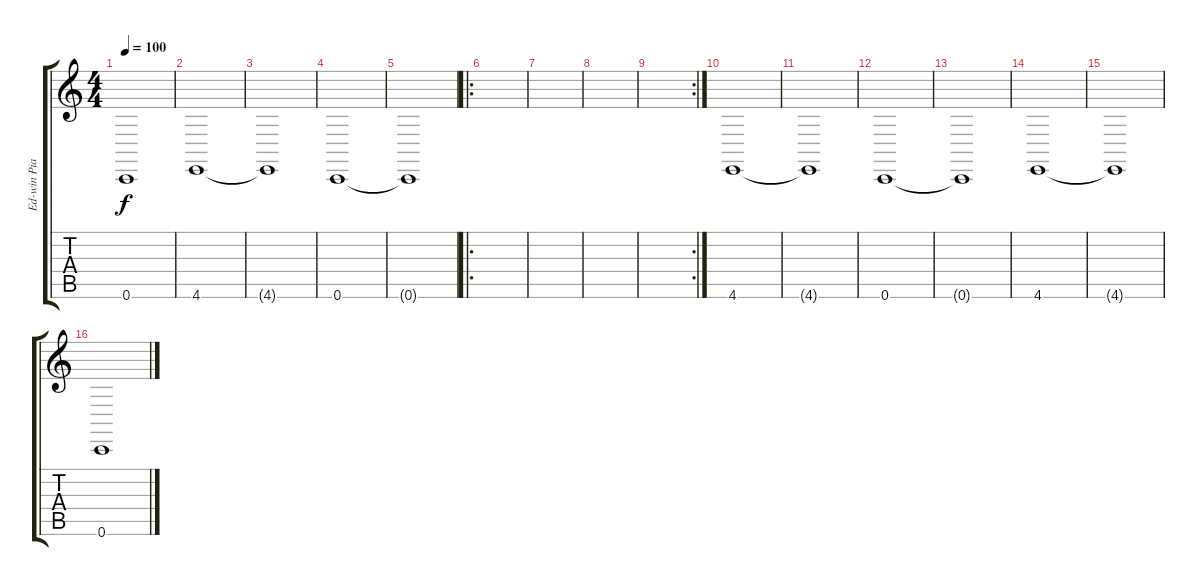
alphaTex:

\track ("Ed-win Piano" "Ed-win Pia") {instrument brightacousticpiano}
\staff {score tabs}
\tuning (E5 B4 G4 D4 A3 C2) {hide}
\ts (4 4)
\tempo 100
\clef g2
\ks c
0.6{t}.1{dy f} |
4.6.1 |
4.6{t}.1 |
0.6.1 |
0.6{t}.1 |
\ro
|
|
|
\rc 2
|
4.6.1 |
4.6{t}.1 |
0.6.1 |
0.6{t}.1 |
4.6.1 |
4.6{t}.1 |
0.6.1
